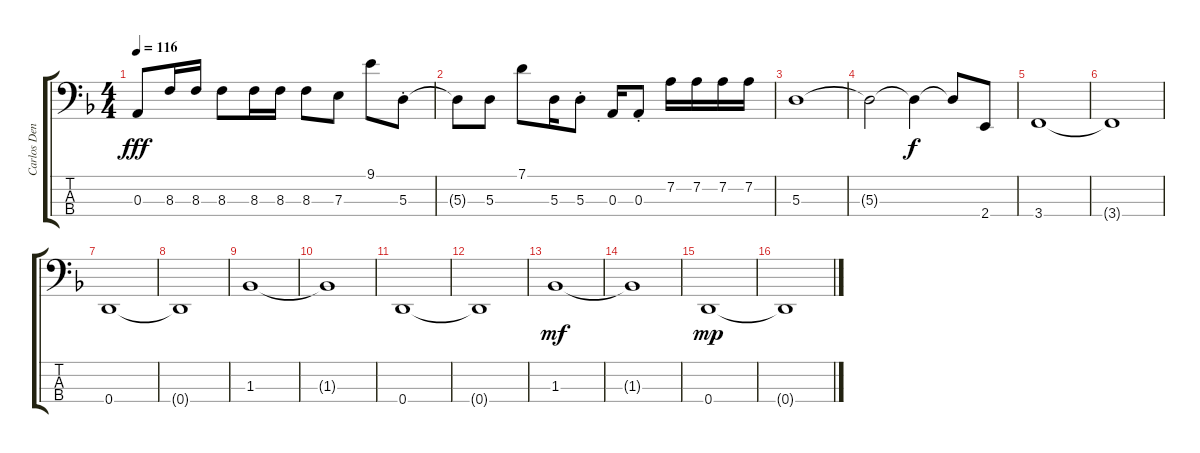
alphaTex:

\track ("Carlos Dengler" "Carlos Den") {instrument electricbasspick}
\staff {score tabs}
\tuning (G2 D2 A1 D1) {hide}
\ts (4 4)
\tempo 116
\clef f4
\ks f
0.3{t}.8{dy fff} 8.3.16 8.3.16 8.3.8 8.3.16 8.3.16 8.3.8 7.3.8 9.1.8 5.3{st}.8 |
5.3{t}.8 5.3.8 7.1.8 5.3.16 5.3{st}.8 0.3.16 0.3{st}.8 7.2.16 7.2.16 7.2.16 7.2.16 |
5.3.1 |
5.3{t}.2 5.3{t}.4{dy f} 5.3{t}.8 2.4.8 |
3.4.1 |
3.4{t}.1 |
0.4.1 |
0.4{t}.1 |
1.3.1 |
1.3{t}.1 |
0.4.1 |
0.4{t}.1 |
1.3.1{dy mf} |
1.3{t}.1 |
0.4.1{dy mp} |
0.4{t}.1
